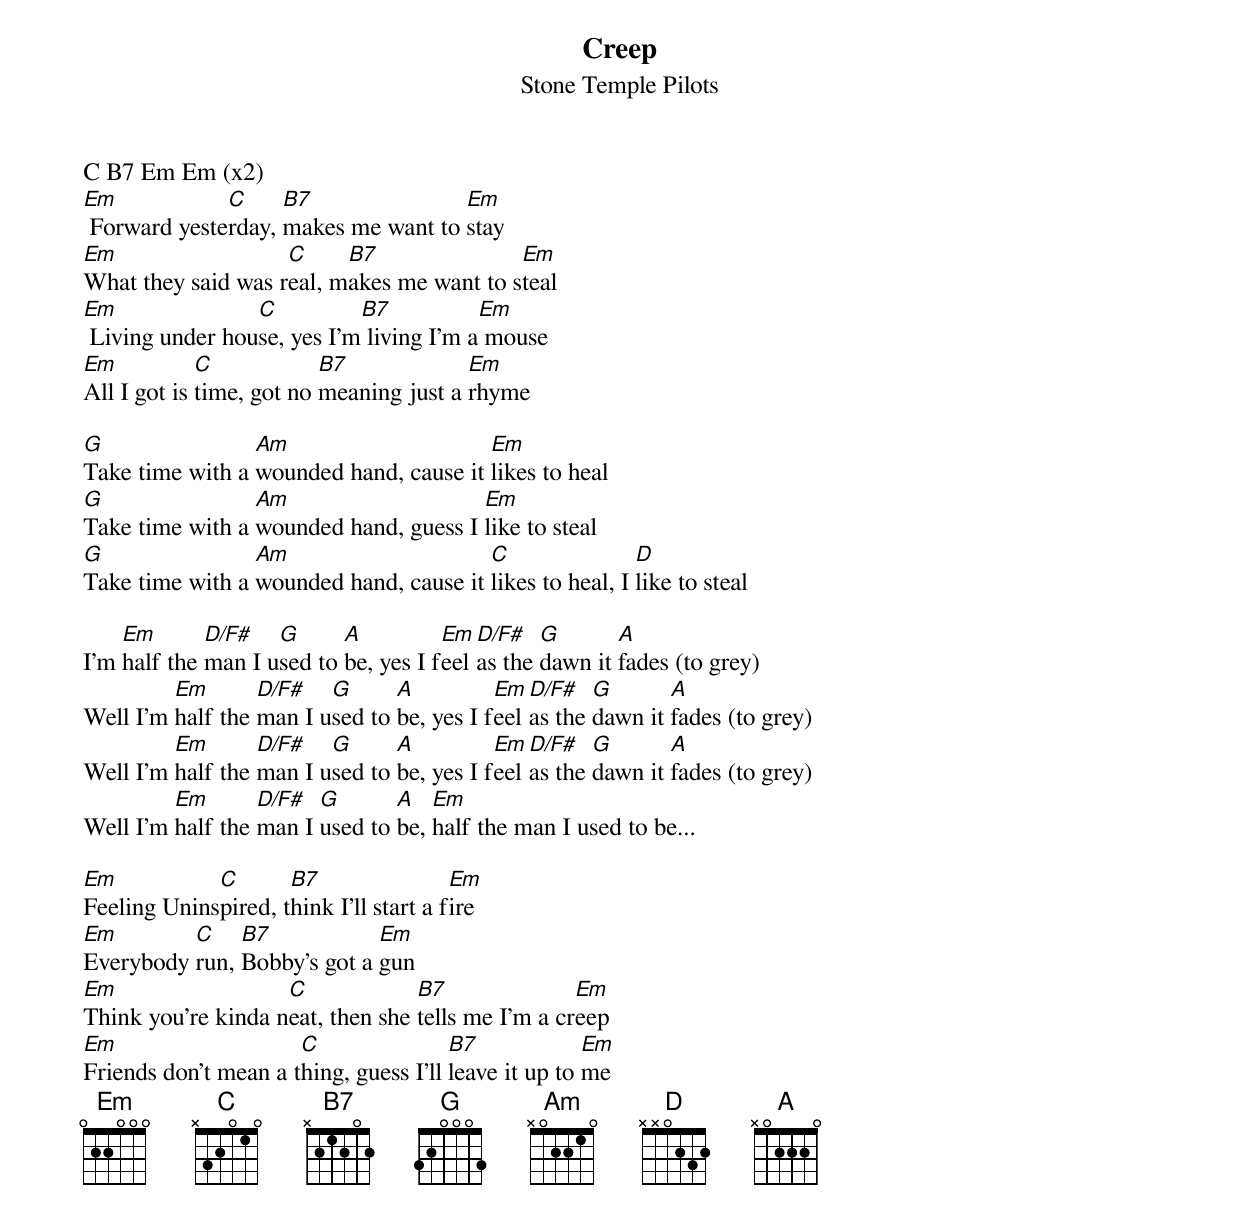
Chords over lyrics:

Creep
Stone Temple Pilots

C B7 Em Em (x2)
Em            C     B7               Em
 Forward yesterday, makes me want to stay
Em                  C     B7               Em
What they said was real, makes me want to steal
Em               C          B7           Em
 Living under house, yes I'm living I'm a mouse
Em           C            B7             Em
All I got is time, got no meaning just a rhyme

G                Am                     Em
Take time with a wounded hand, cause it likes to heal
G                Am                    Em
Take time with a wounded hand, guess I like to steal
G                Am                     C                D
Take time with a wounded hand, cause it likes to heal, I like to steal

    Em       D/F#   G      A          Em  D/F#   G       A
I'm half the man I used to be, yes I feel as the dawn it fades (to grey)
         Em       D/F#   G      A          Em  D/F#   G       A
Well I'm half the man I used to be, yes I feel as the dawn it fades (to grey)
         Em       D/F#   G      A          Em  D/F#   G       A
Well I'm half the man I used to be, yes I feel as the dawn it fades (to grey)
         Em       D/F#  G       A   Em
Well I'm half the man I used to be, half the man I used to be...

Em           C       B7                 Em
Feeling Uninspired, think I'll start a fire
Em        C    B7            Em
Everybody run, Bobby's got a gun
Em                  C             B7               Em
Think you're kinda neat, then she tells me I'm a creep
Em                    C                B7             Em
Friends don't mean a thing, guess I'll leave it up to me
